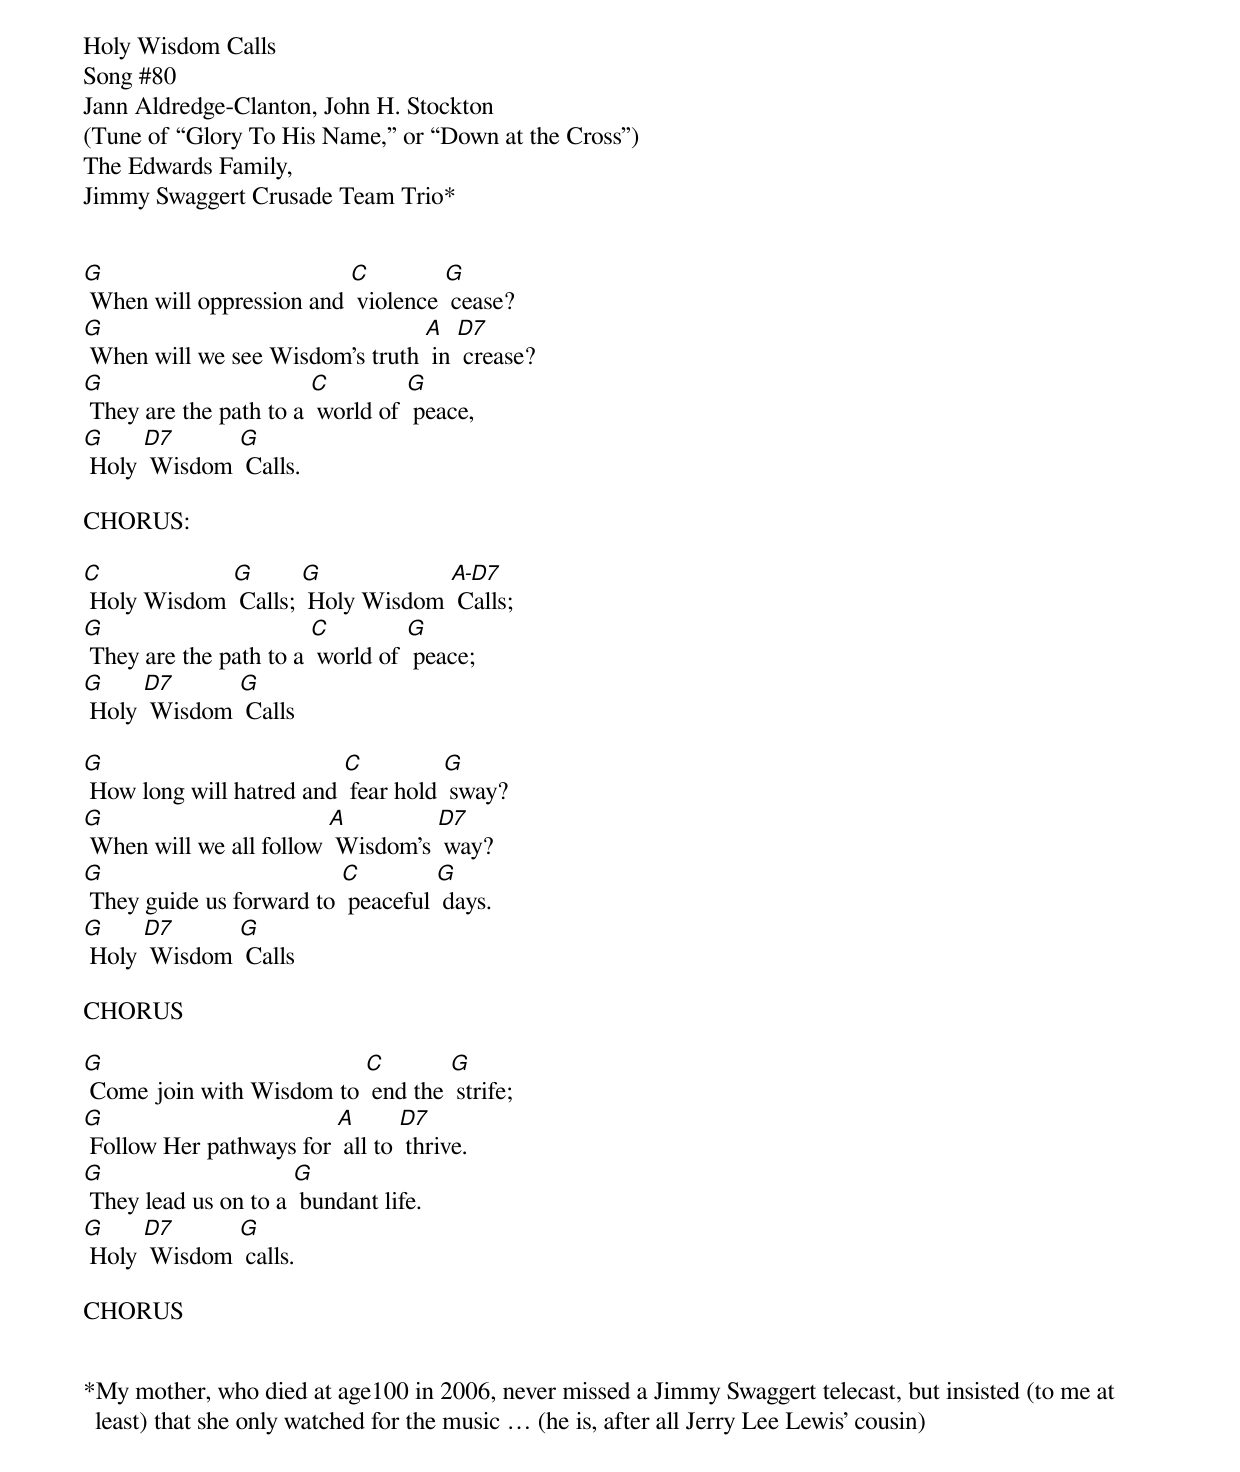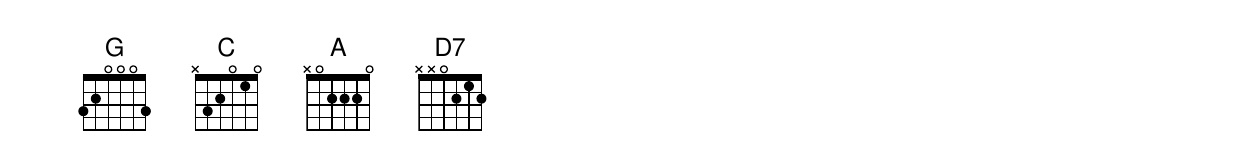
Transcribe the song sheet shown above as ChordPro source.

Holy Wisdom Calls
Song #80
Jann Aldredge-Clanton, John H. Stockton
(Tune of “Glory To His Name,” or “Down at the Cross”)
The Edwards Family,
Jimmy Swaggert Crusade Team Trio*


[G] When will oppression and [C] violence [G] cease?
[G] When will we see Wisdom’s truth [A] in [D7] crease?
[G] They are the path to a [C] world of [G] peace,
[G] Holy [D7] Wisdom [G] Calls.

CHORUS:

[C] Holy Wisdom [G] Calls; [G] Holy Wisdom [A-D7] Calls;
[G] They are the path to a [C] world of [G] peace;
[G] Holy [D7] Wisdom [G] Calls

[G] How long will hatred and [C] fear hold [G] sway?
[G] When will we all follow [A] Wisdom’s [D7] way?
[G] They guide us forward to [C] peaceful [G] days.
[G] Holy [D7] Wisdom [G] Calls

CHORUS

[G] Come join with Wisdom to [C] end the [G] strife;
[G] Follow Her pathways for [A] all to [D7] thrive.
[G] They lead us on to a [G] bundant life.
[G] Holy [D7] Wisdom [G] calls.

CHORUS


*My mother, who died at age100 in 2006, never missed a Jimmy Swaggert telecast, but insisted (to me at least) that she only watched for the music … (he is, after all Jerry Lee Lewis’ cousin)
